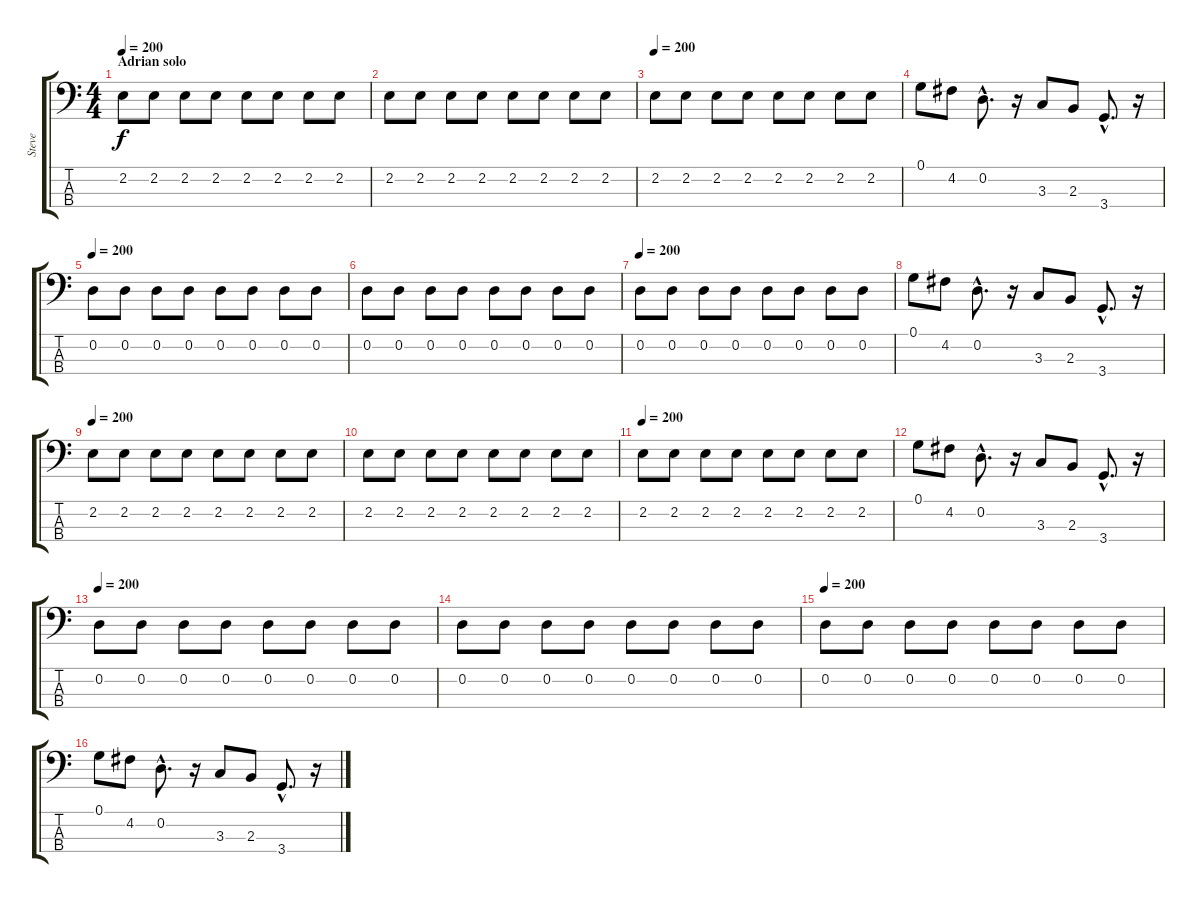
\track ("Steve" "Steve") {instrument electricbassfinger}
\staff {score tabs}
\tuning (G2 D2 A1 E1) {hide}
\ts (4 4)
\section ("" "Adrian solo")
\tempo 200
\clef f4
\ks c
2.2.8{dy f} 2.2.8 2.2.8 2.2.8 2.2.8 2.2.8 2.2.8 2.2.8 |
2.2.8 2.2.8 2.2.8 2.2.8 2.2.8 2.2.8 2.2.8 2.2.8 |
\tempo 200
2.2.8 2.2.8 2.2.8 2.2.8 2.2.8 2.2.8 2.2.8 2.2.8 |
0.1.8 4.2.8 0.2{hac}.8{d} r.16 3.3.8 2.3.8 3.4{hac}.8{d} r.16 |
\tempo 200
0.2.8 0.2.8 0.2.8 0.2.8 0.2.8 0.2.8 0.2.8 0.2.8 |
0.2.8 0.2.8 0.2.8 0.2.8 0.2.8 0.2.8 0.2.8 0.2.8 |
\tempo 200
0.2.8 0.2.8 0.2.8 0.2.8 0.2.8 0.2.8 0.2.8 0.2.8 |
0.1.8 4.2.8 0.2{hac}.8{d} r.16 3.3.8 2.3.8 3.4{hac}.8{d} r.16 |
\tempo 200
2.2.8 2.2.8 2.2.8 2.2.8 2.2.8 2.2.8 2.2.8 2.2.8 |
2.2.8 2.2.8 2.2.8 2.2.8 2.2.8 2.2.8 2.2.8 2.2.8 |
\tempo 200
2.2.8 2.2.8 2.2.8 2.2.8 2.2.8 2.2.8 2.2.8 2.2.8 |
0.1.8 4.2.8 0.2{hac}.8{d} r.16 3.3.8 2.3.8 3.4{hac}.8{d} r.16 |
\tempo 200
0.2.8 0.2.8 0.2.8 0.2.8 0.2.8 0.2.8 0.2.8 0.2.8 |
0.2.8 0.2.8 0.2.8 0.2.8 0.2.8 0.2.8 0.2.8 0.2.8 |
\tempo 200
0.2.8 0.2.8 0.2.8 0.2.8 0.2.8 0.2.8 0.2.8 0.2.8 |
0.1.8 4.2.8 0.2{hac}.8{d} r.16 3.3.8 2.3.8 3.4{hac}.8{d} r.16
